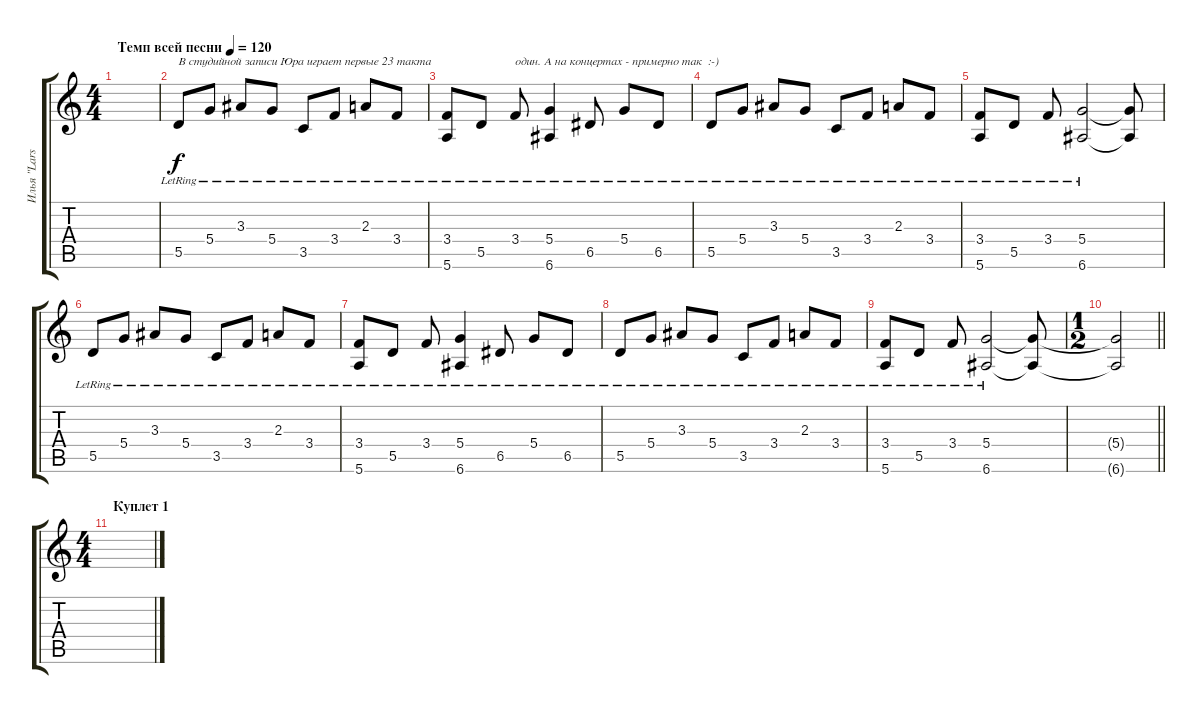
\track ("Илья \"Lars\" Мамонтов       (Гитара)" "Илья \"Lars") {instrument acousticguitarsteel}
\staff {score tabs}
\tuning (E4 B3 G3 D3 A2 E2) {hide}
\ts (4 4)
\tempo (120 "Темп всей песни")
\clef g2
\ks c
|
5.5{lr}.8{txt "В студийной записи Юра играет первые 23 такта" volume 12 balance 15} 5.4{lr}.8 3.3{lr}.8 5.4{lr}.8 3.5{lr}.8{dy f} 3.4{lr}.8 2.3{lr}.8 3.4{lr}.8 |
(3.4{lr} 5.6{lr}).8 5.5{lr}.8 3.4{lr}.8{txt "один. А на концертах - примерно так  :-)"} (5.4{lr} 6.6{lr}).4 6.5{lr}.8 5.4{lr}.8 6.5{lr}.8 |
5.5{lr}.8 5.4{lr}.8 3.3{lr}.8 5.4{lr}.8 3.5{lr}.8 3.4{lr}.8 2.3{lr}.8 3.4{lr}.8 |
(3.4{lr} 5.6{lr}).8 5.5{lr}.8 3.4{lr}.8 (5.4{lr} 6.6{lr}).2 (5.4{t} 6.6{t}).8 |
5.5{lr}.8 5.4{lr}.8 3.3{lr}.8 5.4{lr}.8 3.5{lr}.8 3.4{lr}.8 2.3{lr}.8 3.4{lr}.8 |
(3.4{lr} 5.6{lr}).8 5.5{lr}.8 3.4{lr}.8 (5.4{lr} 6.6{lr}).4 6.5{lr}.8 5.4{lr}.8 6.5{lr}.8 |
5.5{lr}.8 5.4{lr}.8 3.3{lr}.8 5.4{lr}.8 3.5{lr}.8 3.4{lr}.8 2.3{lr}.8 3.4{lr}.8 |
(3.4{lr} 5.6{lr}).8 5.5{lr}.8 3.4{lr}.8 (5.4{lr} 6.6{lr}).2 (5.4{t} 6.6{t}).8 |
\ts (1 2)
\barLineRight lightlight
(5.4{t} 6.6{t}).2 |
\ts (4 4)
\section ("" "Куплет 1")
